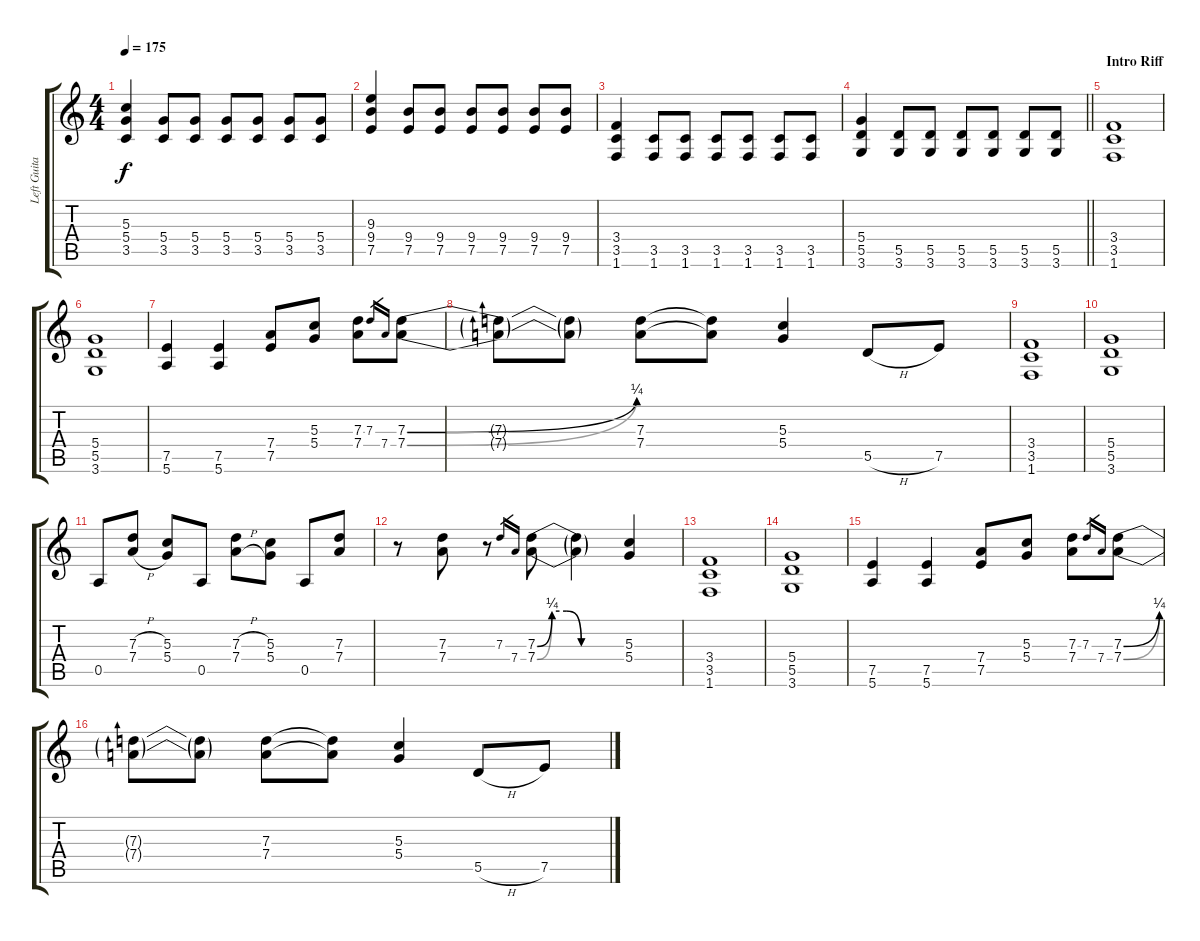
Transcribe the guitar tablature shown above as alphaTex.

\track ("Left Guitar" "Left Guita") {instrument distortionguitar}
\staff {score tabs}
\tuning (E4 B3 G3 D3 A2 E2) {hide}
\ts (4 4)
\tempo 175
\clef g2
\ks c
(5.3 5.4 3.5).4{dy f} (5.4 3.5).8 (5.4 3.5).8 (5.4 3.5).8 (5.4 3.5).8 (5.4 3.5).8 (5.4 3.5).8 |
(9.3 9.4 7.5).4 (9.4 7.5).8 (9.4 7.5).8 (9.4 7.5).8 (9.4 7.5).8 (9.4 7.5).8 (9.4 7.5).8 |
(3.4 3.5 1.6).4 (3.5 1.6).8 (3.5 1.6).8 (3.5 1.6).8 (3.5 1.6).8 (3.5 1.6).8 (3.5 1.6).8 |
\barLineRight lightlight
(5.4 5.5 3.6).4 (5.5 3.6).8 (5.5 3.6).8 (5.5 3.6).8 (5.5 3.6).8 (5.5 3.6).8 (5.5 3.6).8 |
\section ("" "Intro Riff")
(3.4 3.5 1.6).1 |
(5.4 5.5 3.6).1 |
(7.5 5.6).4 (7.5 5.6).4 (7.4 7.5).8 (5.3 5.4).8 (7.3 7.4).8 7.3.16{gr} 7.4.16{gr} (7.3{be (bend 0 0 60 1)} 7.4{be (bend 0 0 60 1)}).8 |
(7.3{t} 7.4{t}).8 (7.3{t} 7.4{t}).8 (7.3 7.4).8 (7.3{t} 7.4{t}).8 (5.3 5.4).4 5.5{h}.8 7.5.8 |
(3.4 3.5 1.6).1 |
(5.4 5.5 3.6).1 |
0.5.8 (7.3{h} 7.4{h}).8 (5.3 5.4).8 0.5.8 (7.3{h} 7.4{h}).8 (5.3 5.4).8 0.5.8 (7.3 7.4).8 |
r.8 (7.3 7.4).8 r.8 7.3.16{gr} 7.4.16{gr} (7.3{be (custom 0 0 10 1 20 1 30 0 60 0)} 7.4{be (custom 0 0 10 1 20 1 30 0 60 0)}).8 (7.3{t} 7.4{t}).4 (5.3 5.4).4 |
(3.4 3.5 1.6).1 |
(5.4 5.5 3.6).1 |
(7.5 5.6).4 (7.5 5.6).4 (7.4 7.5).8 (5.3 5.4).8 (7.3 7.4).8 7.3.16{gr} 7.4.16{gr} (7.3{be (bend 0 0 60 1)} 7.4{be (bend 0 0 60 1)}).8 |
(7.3{t} 7.4{t}).8 (7.3{t} 7.4{t}).8 (7.3 7.4).8 (7.3{t} 7.4{t}).8 (5.3 5.4).4 5.5{h}.8 7.5.8
